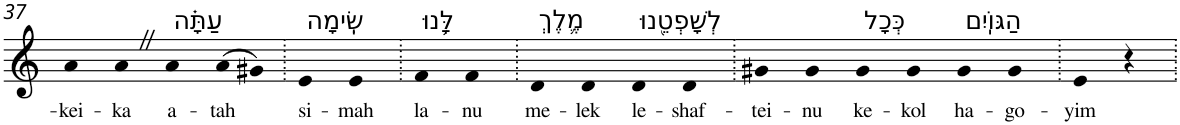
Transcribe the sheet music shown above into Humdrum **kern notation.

**kern	**text
*part1	*part1
*staff1	*staff1
*I"Piano	*
*I'Pno	*
!!LO:PB:g=z
*clefG2	*
*k[]	*
=37	=37
!	!LO:LY:b
4a	-kei-
!	!LO:LY:b
4aZ	-ka
!LO:TX:a:t=עַתָּ֗ה	!
!	!LO:LY:b
4a	a-
!	!LO:LY:b
(>8a	-tah
8g#X)	.
=38.	=38.
!LO:TX:a:t=שִֽׂימָה	!
!	!LO:LY:b
4e	si-
!	!LO:LY:b
4e	-mah
=39.	=39.
!LO:TX:a:t=לָּ֥נוּ	!
!	!LO:LY:b
4f	la-
!	!LO:LY:b
4f	-nu
=40.	=40.
!LO:TX:a:t=מֶ֛לֶךְ	!
!	!LO:LY:b
4d	me-
!	!LO:LY:b
4d	-lek
!LO:TX:a:t=לְשָׁפְטֵ֖נוּ	!
!	!LO:LY:b
4d	le-
!	!LO:LY:b
4d	-shaf-
=41.	=41.
!	!LO:LY:b
4g#X	-tei-
!	!LO:LY:b
4g#	-nu
!LO:TX:a:t=כְּכָל	!
!	!LO:LY:b
4g#	ke-
!	!LO:LY:b
4g#	-kol
!LO:TX:a:t=הַגּוֹיִֽם	!
!	!LO:LY:b
4g#	ha-
!	!LO:LY:b
4g#	-go-
=42.	=42.
!	!LO:LY:b
4e	-yim
4r	.
=.	=.
*-	*-
